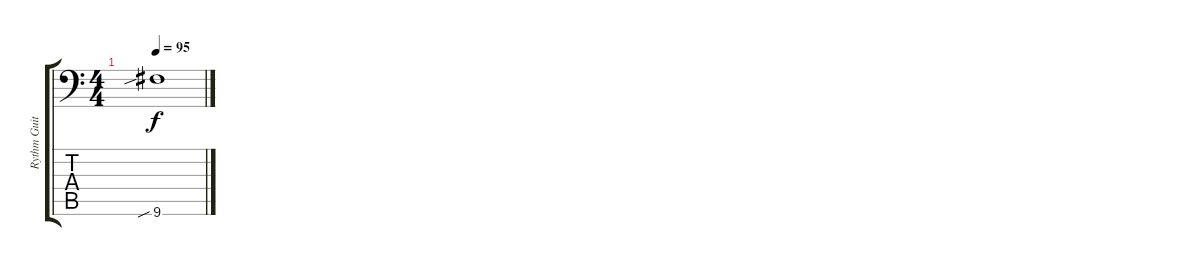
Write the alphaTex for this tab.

\track ("Rythm Guitar" "Rythm Guit") {instrument distortionguitar}
\staff {score tabs}
\tuning (B3 Gb3 D3 A2 E2 A1) {hide}
\ts (4 4)
\tempo 95
\clef f4
\ks c
9.6{sib}.1{dy f}
